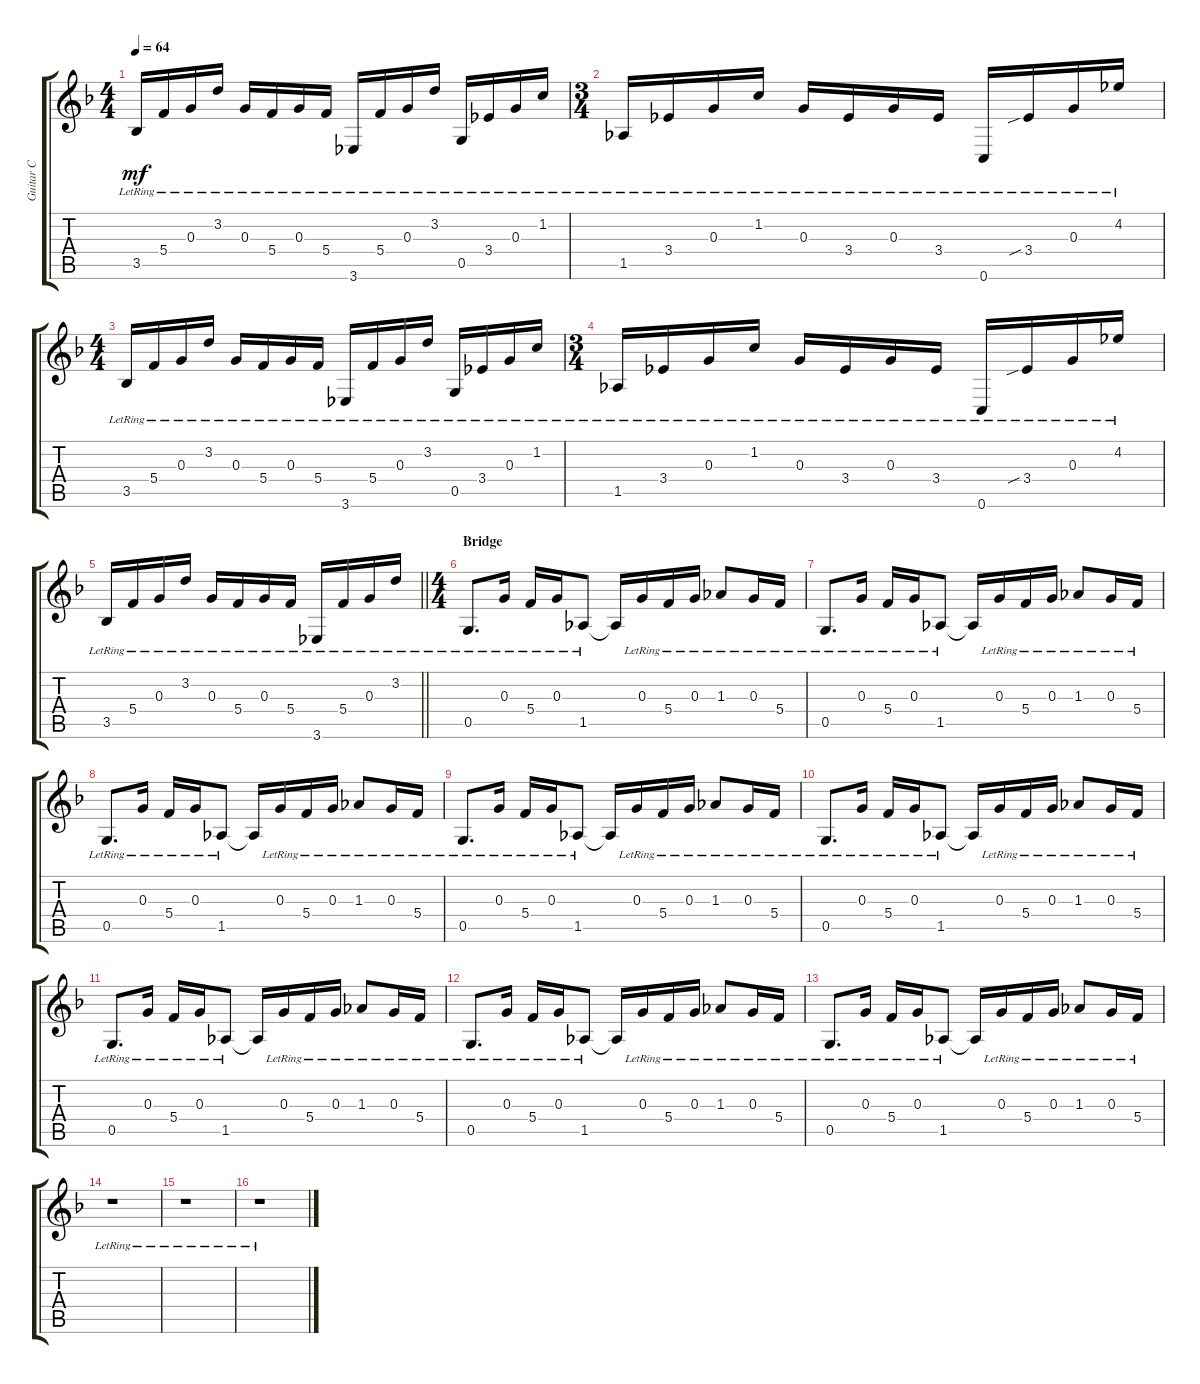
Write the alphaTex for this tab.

\track ("Guitar C" "Guitar C") {instrument electricguitarjazz}
\staff {score tabs}
\tuning (E4 B3 G3 C3 G2 C2) {hide}
\ts (4 4)
\tempo 64
\clef g2
\ks f
3.5{lr}.16{dy mf} 5.4{lr}.16 0.3{lr}.16 3.2{lr}.16 0.3{lr}.16 5.4{lr}.16 0.3{lr}.16 5.4{lr}.16 3.6{lr}.16 5.4{lr}.16 0.3{lr}.16 3.2{lr}.16 0.5{lr}.16 3.4{lr}.16 0.3{lr}.16 1.2{lr}.16 |
\ts (3 4)
1.5{lr}.16 3.4{lr}.16 0.3{lr}.16 1.2{lr}.16 0.3{lr}.16 3.4{lr}.16 0.3{lr}.16 3.4{lr}.16 0.6{lr}.16 3.4{sib lr}.16 0.3{lr}.16 4.2{lr}.16 |
\ts (4 4)
3.5{lr}.16 5.4{lr}.16 0.3{lr}.16 3.2{lr}.16 0.3{lr}.16 5.4{lr}.16 0.3{lr}.16 5.4{lr}.16 3.6{lr}.16 5.4{lr}.16 0.3{lr}.16 3.2{lr}.16 0.5{lr}.16 3.4{lr}.16 0.3{lr}.16 1.2{lr}.16 |
\ts (3 4)
1.5{lr}.16 3.4{lr}.16 0.3{lr}.16 1.2{lr}.16 0.3{lr}.16 3.4{lr}.16 0.3{lr}.16 3.4{lr}.16 0.6{lr}.16 3.4{sib lr}.16 0.3{lr}.16 4.2{lr}.16 |
\barLineRight lightlight
3.5{lr}.16 5.4{lr}.16 0.3{lr}.16 3.2{lr}.16 0.3{lr}.16 5.4{lr}.16 0.3{lr}.16 5.4{lr}.16 3.6{lr}.16 5.4{lr}.16 0.3{lr}.16 3.2{lr}.16 |
\ts (4 4)
\section ("" "Bridge")
0.5{lr}.8{d} 0.3{lr}.16 5.4{lr}.16 0.3{lr}.16 1.5{lr}.8 1.5{t}.16 0.3{lr}.16 5.4{lr}.16 0.3{lr}.16 1.3{lr}.8 0.3{lr}.16 5.4{lr}.16 |
0.5{lr}.8{d} 0.3{lr}.16 5.4{lr}.16 0.3{lr}.16 1.5{lr}.8 1.5{t}.16 0.3{lr}.16 5.4{lr}.16 0.3{lr}.16 1.3{lr}.8 0.3{lr}.16 5.4{lr}.16 |
0.5{lr}.8{d} 0.3{lr}.16 5.4{lr}.16 0.3{lr}.16 1.5{lr}.8 1.5{t}.16 0.3{lr}.16 5.4{lr}.16 0.3{lr}.16 1.3{lr}.8 0.3{lr}.16 5.4{lr}.16 |
0.5{lr}.8{d} 0.3{lr}.16 5.4{lr}.16 0.3{lr}.16 1.5{lr}.8 1.5{t}.16 0.3{lr}.16 5.4{lr}.16 0.3{lr}.16 1.3{lr}.8 0.3{lr}.16 5.4{lr}.16 |
0.5{lr}.8{d} 0.3{lr}.16 5.4{lr}.16 0.3{lr}.16 1.5{lr}.8 1.5{t}.16 0.3{lr}.16 5.4{lr}.16 0.3{lr}.16 1.3{lr}.8 0.3{lr}.16 5.4{lr}.16 |
0.5{lr}.8{d} 0.3{lr}.16 5.4{lr}.16 0.3{lr}.16 1.5{lr}.8 1.5{t}.16 0.3{lr}.16 5.4{lr}.16 0.3{lr}.16 1.3{lr}.8 0.3{lr}.16 5.4{lr}.16 |
0.5{lr}.8{d} 0.3{lr}.16 5.4{lr}.16 0.3{lr}.16 1.5{lr}.8 1.5{t}.16 0.3{lr}.16 5.4{lr}.16 0.3{lr}.16 1.3{lr}.8 0.3{lr}.16 5.4{lr}.16 |
0.5{lr}.8{d} 0.3{lr}.16 5.4{lr}.16 0.3{lr}.16 1.5{lr}.8 1.5{t}.16 0.3{lr}.16 5.4{lr}.16 0.3{lr}.16 1.3{lr}.8 0.3{lr}.16 5.4{lr}.16 |
r.1 |
r.1 |
r.1
